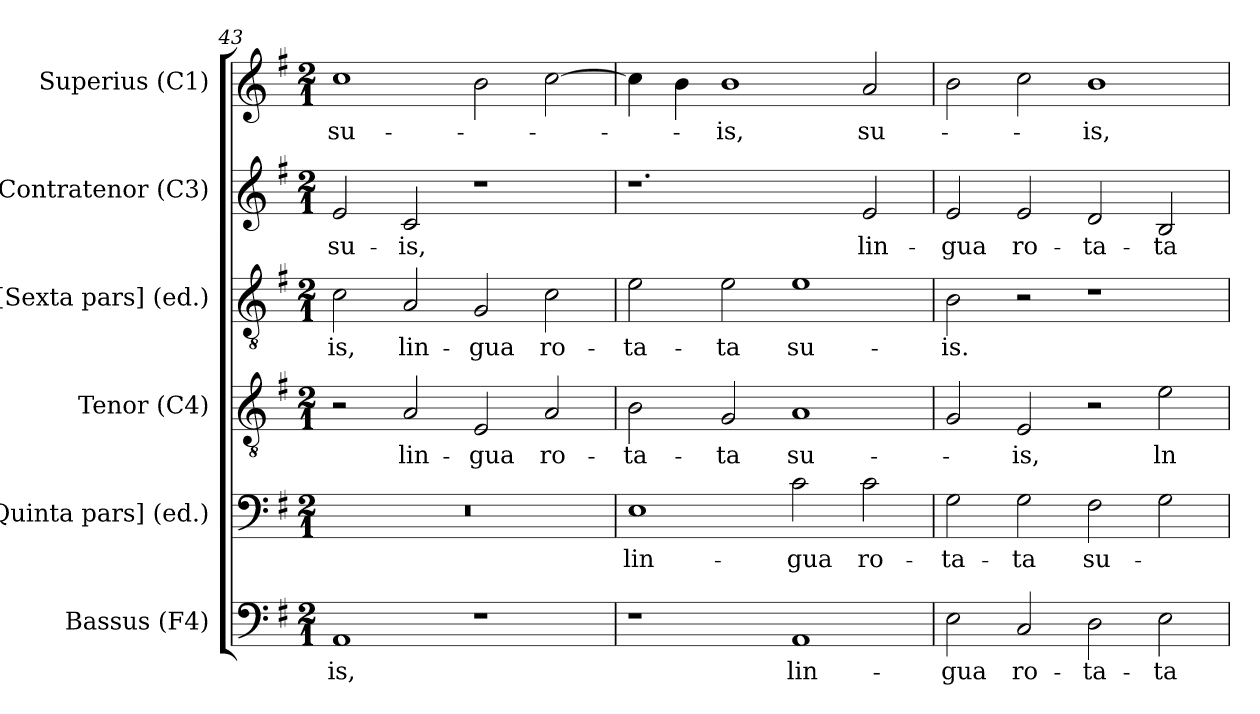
**kern	**text	**kern	**text	**kern	**text	**kern	**text	**kern	**text	**kern	**text
*part6	*part6	*part5	*part5	*part4	*part4	*part3	*part3	*part2	*part2	*part1	*part1
*staff6	*staff6	*staff5	*staff5	*staff4	*staff4	*staff3	*staff3	*staff2	*staff2	*staff1	*staff1
*I"Bassus (F4)	*	*I"[Quinta pars] (ed.)	*	*I"Tenor (C4)	*	*I"[Sexta pars] (ed.)	*	*I"Contratenor (C3)	*	*I"Superius (C1)	*
*I'B	*	*I'[QP]	*	*I'T	*	*I'[SP]	*	*I'C	*	*I'S	*
*clefF4	*	*clefF4	*	*clefGv2	*	*clefGv2	*	*clefG2	*	*clefG2	*
*	*	*	*	*ITrd7c12	*	*	*	*	*	*	*
*k[f#]	*	*k[f#]	*	*k[f#]	*	*k[f#]	*	*k[f#]	*	*k[f#]	*
*G:	*	*G:	*	*G:	*	*G:	*	*G:	*	*G:	*
*M2/1	*	*M2/1	*	*M2/1	*	*M2/1	*	*M2/1	*	*M2/1	*
=43	=43	=43	=43	=43	=43	=43	=43	=43	=43	=43	=43
!	!LO:LY:b:color=#000000	!LO:N:vis=1	!	!	!	!	!	!	!	!	!
!	!	!	!	!	!	!	!LO:LY:b:color=#000000	!	!	!	!
!	!	!	!	!	!	!	!	!	!LO:LY:b:color=#000000	!	!
!	!	!	!	!	!	!	!	!	!	!	!LO:LY:b:color=#000000
1AAi	-is,	0r	.	2r	.	2ci\	-is,	2ei/	su-	1cci	su-
!	!	!	!	!	!LO:LY:b:color=#000000	!	!	!	!	!	!
!	!	!	!	!	!	!	!LO:LY:b:color=#000000	!	!	!	!
!	!	!	!	!	!	!	!	!	!LO:LY:b:color=#000000	!	!
.	.	.	.	2AAi/	lin-	2Ai/	lin-	2ci/	-is,	.	.
!	!	!	!	!	!LO:LY:b:color=#000000	!	!	!	!	!	!
!	!	!	!	!	!	!	!LO:LY:b:color=#000000	!	!	!	!
1r	.	.	.	2EEi/	-gua	2Gi/	-gua	1r	.	2bi\	.
!	!	!	!	!	!LO:LY:b:color=#000000	!	!	!	!	!	!
!	!	!	!	!	!	!	!LO:LY:b:color=#000000	!	!	!	!
.	.	.	.	2AAi/	ro-	2ci\	ro-	.	.	[2cci\	.
=44	=44	=44	=44	=44	=44	=44	=44	=44	=44	=44	=44
!	!	!	!LO:LY:b:color=#000000	!	!	!	!	!	!	!	!
!	!	!	!	!	!LO:LY:b:color=#000000	!	!	!	!	!	!
!	!	!	!	!	!	!	!LO:LY:b:color=#000000	!	!	!	!
1r	.	1Ei	lin-	2BBi\	-ta-	2ei\	-ta-	1.r	.	4cci\]	.
.	.	.	.	.	.	.	.	.	.	4bi\	.
!	!	!	!	!	!LO:LY:b:color=#000000	!	!	!	!	!	!
!	!	!	!	!	!	!	!LO:LY:b:color=#000000	!	!	!	!
!	!	!	!	!	!	!	!	!	!	!	!LO:LY:b:color=#000000
.	.	.	.	2GGi/	-ta	2ei\	-ta	.	.	1bi	-is,
!	!LO:LY:b:color=#000000	!	!	!	!	!	!	!	!	!	!
!	!	!	!LO:LY:b:color=#000000	!	!	!	!	!	!	!	!
!	!	!	!	!	!LO:LY:b:color=#000000	!	!	!	!	!	!
!	!	!	!	!	!	!	!LO:LY:b:color=#000000	!	!	!	!
1AAi	lin-	2ci\	-gua	1AAi	su-	1ei	su-	.	.	.	.
!	!	!	!LO:LY:b:color=#000000	!	!	!	!	!	!	!	!
!	!	!	!	!	!	!	!	!	!LO:LY:b:color=#000000	!	!
!	!	!	!	!	!	!	!	!	!	!	!LO:LY:b:color=#000000
.	.	2ci\	ro-	.	.	.	.	2ei/	lin-	2ai/	su-
=45	=45	=45	=45	=45	=45	=45	=45	=45	=45	=45	=45
!	!LO:LY:b:color=#000000	!	!	!	!	!	!	!	!	!	!
!	!	!	!LO:LY:b:color=#000000	!	!	!	!	!	!	!	!
!	!	!	!	!	!	!	!LO:LY:b:color=#000000	!	!	!	!
!	!	!	!	!	!	!	!	!	!LO:LY:b:color=#000000	!	!
2Ei\	-gua	2Gi\	-ta-	2GGi/	.	2Bi\	-is.	2ei/	-gua	2bi\	.
!	!LO:LY:b:color=#000000	!	!	!	!	!	!	!	!	!	!
!	!	!	!LO:LY:b:color=#000000	!	!	!	!	!	!	!	!
!	!	!	!	!	!LO:LY:b:color=#000000	!	!	!	!	!	!
!	!	!	!	!	!	!	!	!	!LO:LY:b:color=#000000	!	!
2Ci/	ro-	2Gi\	-ta	2EEi/	-is,	2r	.	2ei/	ro-	2cci\	.
!	!LO:LY:b:color=#000000	!	!	!	!	!	!	!	!	!	!
!	!	!	!LO:LY:b:color=#000000	!	!	!	!	!	!	!	!
!	!	!	!	!	!	!	!	!	!LO:LY:b:color=#000000	!	!
!	!	!	!	!	!	!	!	!	!	!	!LO:LY:b:color=#000000
2Di\	-ta-	2F#i\	su-	2r	.	1r	.	2di/	-ta-	1bi	-is,
!	!LO:LY:b:color=#000000	!	!	!	!	!	!	!	!	!	!
!	!	!	!	!	!LO:LY:b:color=#000000	!	!	!	!	!	!
!	!	!	!	!	!	!	!	!	!LO:LY:b:color=#000000	!	!
2Ei\	-ta	2Gi\	.	2Ei\	ln-	.	.	2Bi/	-ta	.	.
=	=	=	=	=	=	=	=	=	=	=	=
*-	*-	*-	*-	*-	*-	*-	*-	*-	*-	*-	*-
